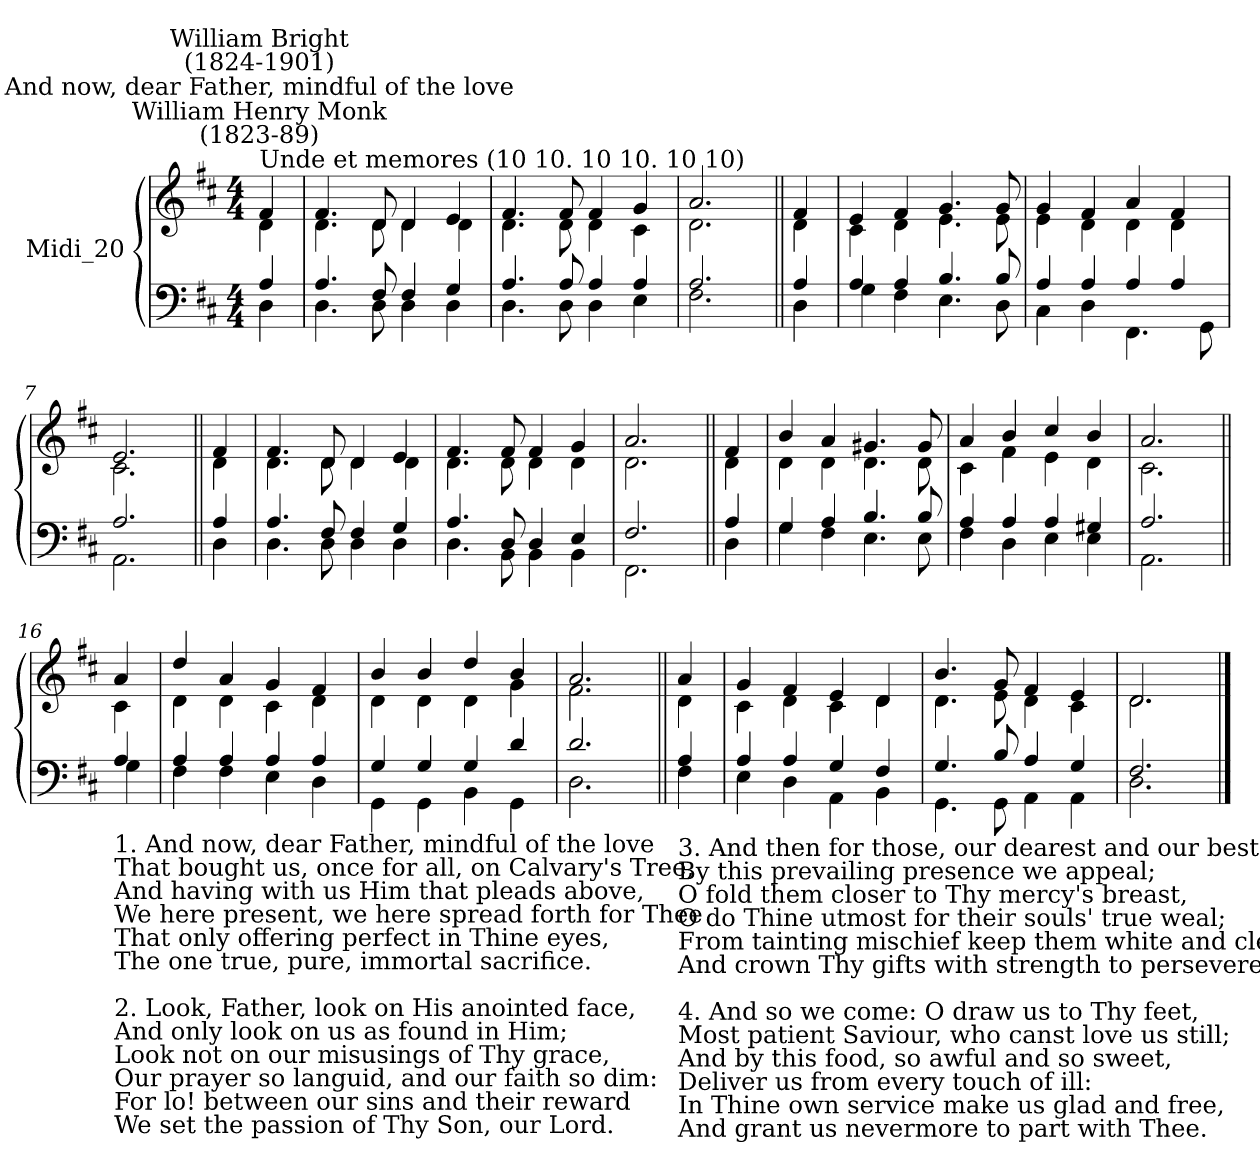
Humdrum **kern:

**kern	**kern
*part2	*part1
*staff2	*staff1
*I"Midi_20	*I"Midi_20
*clefF4	*clefG2
*k[f#c#]	*k[f#c#]
*D:	*D:
*M4/4	*M4/4
=	=
*^	*^
!	!	!LO:TX:a:t=Unde et memores (10 10. 10 10. 10 10)	!
!	!	!LO:TX:a:cj:t=William Henry Monk\n(1823-89)	!
!	!	!LO:TX:a:cj:t=And now, dear Father, mindful of the love	!
!	!	!LO:TX:a:cj:t=William Bright\n(1824-1901)	!
4A/	4D\	4f#/	4d\
=1	=1	=1	=1
4.A/	4.D\	4.f#/	4.d\
8F#/	8D\	8d/	8d\
4F#/	4D\	4d/	4d\
4G/	4D\	4e/	4d\
=2	=2	=2	=2
4.A/	4.D\	4.f#/	4.d\
8A/	8D\	8f#/	8d\
4A/	4D\	4f#/	4d\
4A/	4E\	4g/	4c#\
=3	=3	=3	=3
2.A/	2.F#\	2.a/	2.d\
=4||	=4||	=4||	=4||
4A/	4D\	4f#/	4d\
=5	=5	=5	=5
4A/	4G\	4e/	4c#\
4A/	4F#\	4f#/	4d\
4.B/	4.E\	4.g/	4.e\
8B/	8D\	8g/	8e\
=6	=6	=6	=6
4A/	4C#\	4g/	4e\
4A/	4D\	4f#/	4d\
4A/	4.FF#\	4a/	4d\
4A/	.	4f#/	4d\
.	8GG\	.	.
=7	=7	=7	=7
2.A/	2.AA\	2.e/	2.c#\
!!LO:LB:g=z	!!
=8||	=8||	=8||	=8||
4A/	4D\	4f#/	4d\
=9	=9	=9	=9
4.A/	4.D\	4.f#/	4.d\
8F#/	8D\	8d/	8d\
4F#/	4D\	4d/	4d\
4G/	4D\	4e/	4d\
=10	=10	=10	=10
4.A/	4.D\	4.f#/	4.d\
8D/	8BB\	8f#/	8d\
4D/	4BB\	4f#/	4d\
4E/	4BB\	4g/	4d\
=11	=11	=11	=11
2.F#/	2.FF#\	2.a/	2.d\
=12||	=12||	=12||	=12||
4A/	4D\	4f#/	4d\
=13	=13	=13	=13
4G/	4G\	4b/	4d\
4A/	4F#\	4a/	4d\
4.B/	4.E\	4.g#X/	4.d\
8B/	8E\	8g#/	8d\
=14	=14	=14	=14
4A/	4F#\	4a/	4c#\
4A/	4D\	4b/	4f#\
4A/	4E\	4cc#/	4e\
4G#X/	4E\	4b/	4d\
=15	=15	=15	=15
2.A/	2.AA\	2.a/	2.c#\
!!LO:LB:g=z	!!
=16||	=16||	=16||	=16||
!LO:TX:b:t=1. And now, dear Father, mindful of the love\nThat bought us, once for all, on Calvary's Tree,\nAnd having with us Him that pleads above,\nWe here present, we here spread forth for Thee\nThat only offering perfect in Thine eyes,\nThe one true, pure, immortal sacrifice.\n\n2. Look, Father, look on His anointed face,\nAnd only look on us as found in Him;\nLook not on our misusings of Thy grace,\nOur prayer so languid, and our faith so dim&colon;\nFor lo! between our sins and their reward\nWe set the passion of Thy Son, our Lord.	!	!	!
4A/	4G\	4a/	4c#\
=17	=17	=17	=17
4A/	4F#\	4dd/	4d\
4A/	4F#\	4a/	4d\
4A/	4E\	4g/	4c#\
4A/	4D\	4f#/	4d\
=18	=18	=18	=18
4G/	4GG\	4b/	4d\
4G/	4GG\	4b/	4d\
4G/	4BB\	4dd/	4d\
4d/	4GG\	4b/	4g\
=19	=19	=19	=19
2.d/	2.D\	2.a/	2.f#\
=20||	=20||	=20||	=20||
!LO:TX:b:t=3. And then  for those, our dearest and our best,\nBy this prevailing presence we appeal;\nO fold them closer to Thy mercy's breast,\nO do Thine utmost for their souls' true weal;\nFrom tainting mischief keep them white and clear,\nAnd crown Thy gifts with strength to persevere.\n\n4. And so we come&colon; O draw us to Thy feet,\nMost patient Saviour, who canst love us still;\nAnd by this food, so awful and so sweet,\nDeliver us from every touch of ill&colon;\nIn Thine own service make us glad and free,\nAnd grant us nevermore to part with Thee.	!	!	!
4A/	4F#\	4a/	4d\
=21	=21	=21	=21
4A/	4E\	4g/	4c#\
4A/	4D\	4f#/	4d\
4G/	4AA\	4e/	4c#\
4F#/	4BB\	4d/	4d\
=22	=22	=22	=22
4.G/	4.GG\	4.b/	4.d\
8B/	8GG\	8g/	8e\
4A/	4AA\	4f#/	4d\
4G/	4AA\	4e/	4c#\
=23	=23	=23	=23
2.F#/	2.D\	2.d/	2.d\
*v	*v	*	*
*	*v	*v
==	==
*-	*-
